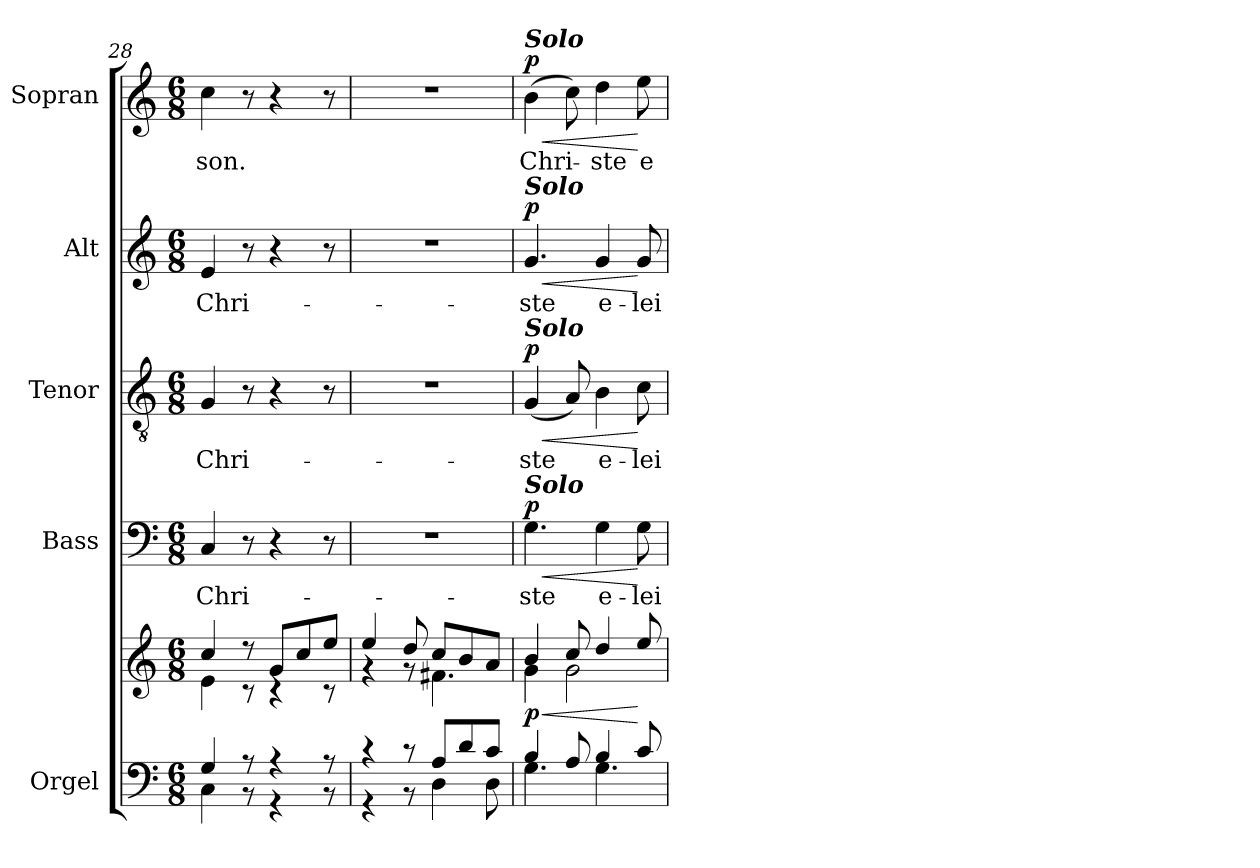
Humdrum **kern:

**kern	**kern	**dynam	**kern	**text	**dynam	**kern	**text	**dynam	**kern	**text	**dynam	**kern	**text	**dynam
*part5	*part5	*part5	*part4	*part4	*part4	*part3	*part3	*part3	*part2	*part2	*part2	*part1	*part1	*part1
*staff6	*staff5	*staff5/6	*staff4	*staff4	*staff4	*staff3	*staff3	*staff3	*staff2	*staff2	*staff2	*staff1	*staff1	*staff1
*I"Orgel	*	*	*I"Bass	*	*	*I"Tenor	*	*	*I"Alt	*	*	*I"Sopran	*	*
*I'Org.	*	*	*I'B.	*	*	*I'T.	*	*	*I'A.	*	*	*I'S.	*	*
*clefF4	*clefG2	*	*clefF4	*	*	*clefGv2	*	*	*clefG2	*	*	*clefG2	*	*
*k[]	*k[]	*	*k[]	*	*	*k[]	*	*	*k[]	*	*	*k[]	*	*
*C:	*C:	*	*C:	*	*	*C:	*	*	*C:	*	*	*C:	*	*
*M6/8	*M6/8	*	*M6/8	*	*	*M6/8	*	*	*M6/8	*	*	*M6/8	*	*
=28	=28	=28	=28	=28	=28	=28	=28	=28	=28	=28	=28	=28	=28	=28
*^	*^	*	*	*	*	*	*	*	*	*	*	*	*	*
!	!	!	!	!	!	!LO:LY:b	!	!	!LO:LY:b	!	!	!LO:LY:b	!	!	!LO:LY:b	!
4G/	4C\	4cc/	4e\	.	4C/	Chri-	.	4G/	Chri-	.	4e/	Chri-	.	4cc\	-son.	.
8r	8r	8r	8r	.	8r	.	.	8r	.	.	8r	.	.	8r	.	.
4r	4r	8g/L	4rB	.	4r	.	.	4r	.	.	4r	.	.	4r	.	.
.	.	8cc/	.	.	.	.	.	.	.	.	.	.	.	.	.	.
8r	8r	8ee/J	8rc	.	8r	.	.	8r	.	.	8r	.	.	8r	.	.
=29	=29	=29	=29	=29	=29	=29	=29	=29	=29	=29	=29	=29	=29	=29	=29	=29
4r	4r	4ee/	4rf	.	2.r	.	.	2.r	.	.	2.r	.	.	2.r	.	.
8r	8r	8dd/	8rg	.	.	.	.	.	.	.	.	.	.	.	.	.
8A/L	4D\	8cc/L	4.f#X\	.	.	.	.	.	.	.	.	.	.	.	.	.
8d/	.	8b/	.	.	.	.	.	.	.	.	.	.	.	.	.	.
8c/J	8D\	8a/J	.	.	.	.	.	.	.	.	.	.	.	.	.	.
=30	=30	=30	=30	=30	=30	=30	=30	=30	=30	=30	=30	=30	=30	=30	=30	=30
!	!	!	!	!	!	!	!	!	!	!	!	!	!	!LO:TX:a:Bi:t=Solo	!	!
!	!	!	!	!	!	!	!	!	!	!	!LO:TX:a:Bi:t=Solo	!	!	!	!	!
!	!	!	!	!	!	!	!	!LO:TX:a:Bi:t=Solo	!	!	!	!	!	!	!	!
!	!	!	!	!	!LO:TX:a:Bi:t=Solo	!	!	!	!	!	!	!	!	!	!	!
!	!	!	!	!LO:HP:b	!	!LO:LY:b	!LO:HP:b	!	!LO:LY:b	!LO:HP:b	!	!LO:LY:b	!LO:HP:b	!	!LO:LY:b	!LO:HP:b
!	!	!	!	!LO:DY:n=1:b	!	!	!LO:DY:n=1:a	!	!	!LO:DY:n=1:a	!	!	!LO:DY:n=1:a	!	!	!LO:DY:n=1:a
4B/	4.G\	4b/	4g\	< p	4.G\	-ste	< p	(<4G/	-ste	< p	4.g/	-ste	< p	(>4b\	Chri-	< p
8A/	.	8cc/	2g\	.	.	.	.	8A/)	.	.	.	.	.	8cc\)	.	.
!	!	!	!	!	!	!LO:LY:b	!	!	!LO:LY:b	!	!	!LO:LY:b	!	!	!LO:LY:b	!
4B/	4.G\	4dd/	.	.	4G\	e-	.	4B\	e-	.	4g/	e-	.	4dd\	-ste	.
!	!	!	!	!	!	!LO:LY:b	!	!	!LO:LY:b	!	!	!LO:LY:b	!	!	!LO:LY:b	!
8c/	.	8ee/	.	[	8G\	-lei-	[	8c\	-lei-	[	8g/	-lei-	[	8ee\	e-	[
*v	*v	*	*	*	*	*	*	*	*	*	*	*	*	*	*	*
*	*v	*v	*	*	*	*	*	*	*	*	*	*	*	*	*
=	=	=	=	=	=	=	=	=	=	=	=	=	=	=
*-	*-	*-	*-	*-	*-	*-	*-	*-	*-	*-	*-	*-	*-	*-
